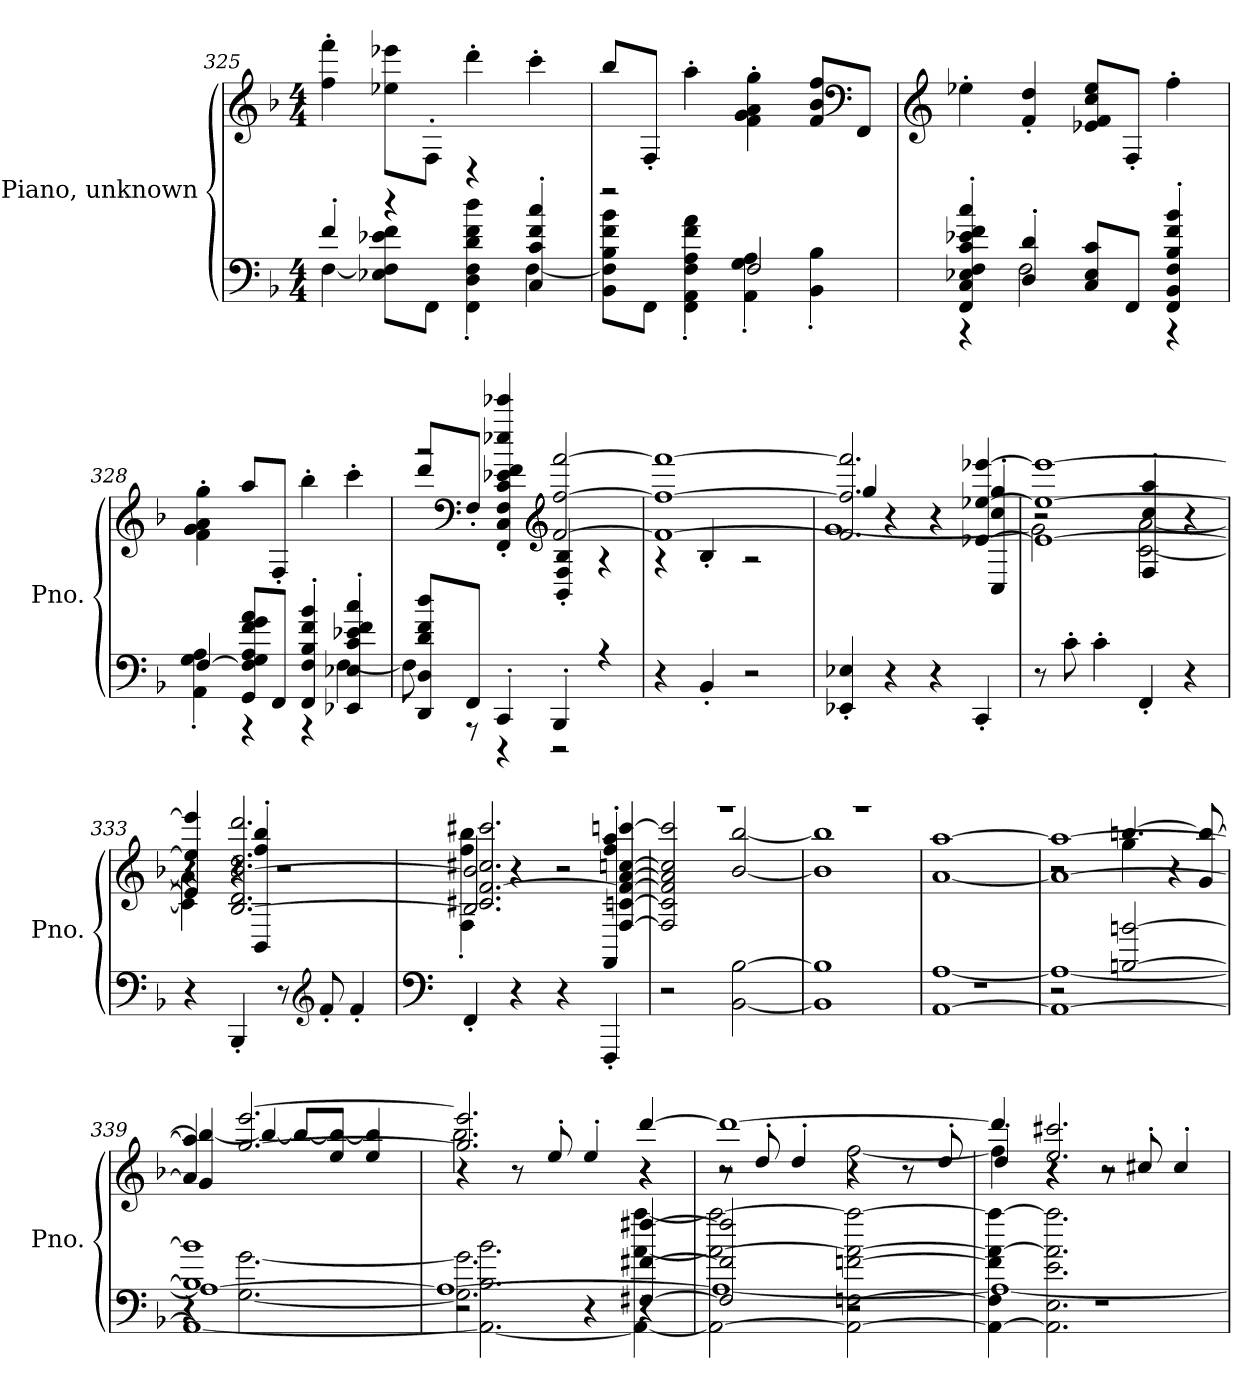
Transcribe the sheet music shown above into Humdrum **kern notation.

**kern	**kern
*part1	*part1
*staff2	*staff1
*I"Piano, unknown	*
*I'Pno.	*
*clefF4	*clefG2
*k[b-]	*k[b-]
*M4/4	*M4/4
=325	=325
*^	*
4f'/	[4F\	4ff\' 4fff\'
4r	8E-X\ 8F\] 8e-X\ 8f\L	8ee-X\ 8eee-X\L
.	8FF\J	8F'\J
4r	4FF\' 4D\' 4F\' 4d\' 4f\' 4dd\'	4ddd'\
4C/' 4c/' 4f/' 4cc/'	[4F\	4ccc'\
!!LO:LB:g=z
=326	=326	=326
2r	8BB-\ 8F\] 8B-\ 8f\ 8b-\L	8bb-/L
.	8FF\J	8F'/J
.	4FF\' 4AA\' 4F\' 4A\' 4f\' 4a\'	4aa'\
2F/	4AA\' 4G\' 4A\'	4f\' 4g\' 4a\' 4gg\'
.	4BB-\' 4B-\'	8f/ 8b-/ 8ff/L
*	*	*clefF4
.	.	8FF/J
=327	=327	=327
*	*	*clefG2
4FF/' 4C/' 4E-X/' 4F/' 4c/' 4e-X/' 4f/' 4cc/'	4r	4ee-X'\
4D/' 4d/'	2F\	4f/' 4dd/'
8C/ 8E-/ 8c/L	.	8e-X/ 8f/ 8cc/ 8ee-/L
8FF/J	.	8F'/J
4FF/' 4BB-/' 4F/' 4B-/' 4f/' 4b-/'	4r	4ff'\
=328	=328	=328
[4F/	4AA\' 4G\' 4A\'	4f\' 4g\' 4a\' 4gg\'
8GG/ 8F/] 8G/ 8A/ 8f/ 8g/ 8a/L	4r	8aa/L
8FF/J	.	8F'/J
4FF/' 4F/' 4B-/' 4f/' 4b-/'	4r	4bb-'\
4EE-X/' 4E-X/' 4c/' 4e-X/' 4f/' 4cc/'	[4F\	4ccc'\
=329	=329	=329
*	*	*^
8DD/ 8D/ 8d/ 8f/ 8dd/L	8F\]	2r	8ddd/L
*	*	*clefF4	*
8FF/J	8r	.	8F'/J
4CC'/	4r	.	4FF/' 4C/' 4F/' 4c/' 4e-X/' 4f/' 4ee-X/' 4eee-X/'
*	*	*clefG2	*
4BBB-'/	2r	[2f/ [2ff/ [2fff/	4BB-/' 4F/' 4B-/'
4r	.	.	4r
*v	*v	*	*
!!LO:LB:g=z	!!
=330	=330	=330
4r	1f_ 1ff_ 1fff_	4r
4BB-'/	.	4B-'/
2r	.	2r
=331	=331	=331
*	*	*^
4EE-X/' 4E-X/'	2.f/] 2.ff/] 2.fff/]	[1g	4gg/
4r	.	.	4r
4r	.	.	4r
4CC'/	[4e-X/ [4ee-X/ [4eee-X/	.	4C/' 4cc/' 4gg/'
=332	=332	=332	=332
8r	1e-_ 1ee-_ 1eee-_	2g\]	2r
8c'\	.	.	.
4c'\	.	.	.
4FF'/	.	[2c\ [2a\	4F/' 4cc/' 4aa/'
4r	.	.	4r
=333	=333	=333	=333
4r	4e-/] 4ee-/] 4eee-/]	4c\] 4a\]	4r
4BBB-'/	[2.B-/ 2.d/ [2.b-/ 2.dd/ 2.ddd/	4r	4BB-/' 4ff/' 4bb-/'
8r	.	2r	2r
*clefG2	*	*	*
8f'/	.	.	.
4f'/	.	.	.
=334	=334	=334	=334
*clefF4	*	*	*
4FF'/	2.B-/] 2.b-/]	4F\' 4ff\' 4bb-\'	2.c#X/ [2.f/ 2.cc#X/ 2.ccc#X/
4r	.	4r	.
4r	.	2r	.
4FFF'/	4FF/' 4ff/' 4aa/'	.	[4F/ [4cn/ 4f/_ [4a/ [4ccn/ [4cccn/
*	*	*v	*v
=335	=335	=335
2r	1r	2F/] 2c/] 2f/] 2a/] 2cc/] 2ccc/]
[2BB-\ [2B-\	.	[2b-/ [2bb-/
=336	=336	=336
1BB-] 1B-]	1r	1b-] 1bb-]
*	*v	*v
!!LO:PB:g=z
=337	=337
*^	*
*	*^	*
1r	[1A	[1AA	[1a [1aa
=338	=338	=338	=338
*	*	*	*^
*	*	*	*	*^
2r	1A_	1AA_	1a_ 1aa_	2r	2r
[2Bn/ [2bn/	.	.	.	4gg\	[4.bbn/
.	.	.	.	4r	.
.	.	.	.	.	8g/ 8bb/_
*	*	*	*	*v	*v
=339	=339	=339	=339	=339
*	*	*^	*	*
1B] 1b]	4r	1A_	1AA_	4a/] 4aa/]	4g/ 4bb/_
.	[2.G\ [2.g\	.	.	[2.gg/ [2.eee/	4bb/_
.	.	.	.	.	8bb/L_
.	.	.	.	.	8ee/ 8bb/_J
.	.	.	.	.	4ee/ 4bb/]
=340	=340	=340	=340	=340	=340
*	*	*	*	*	*^
2r	2.G\] 2.g\]	1A_	2.AA\_ 2.B-\ 2.b-\	2.gg/] 2.eee/]	2.bb-\	4r
.	.	.	.	.	.	8r
.	.	.	.	.	.	8ee'/
4r	.	.	.	.	.	4ee'/
[4F#X/ [4f#X/ [4ff#X/	4r	.	4AA\_ [4a\ [4aa\	[4ddd/	4r	4r
*	*	*v	*v	*	*	*
=341	=341	=341	=341	=341	=341
2F#/] 2f#/] 2ff#/]	1A_	2AA\_ 2a\_ 2aa\_	1ddd_	2r	8r
.	.	.	.	.	8dd'/
.	.	.	.	.	4dd'/
2r	.	2AA\_ [2Fn\ [2fn\ 2a\_ 2aa\_	.	[2ff\	4r
.	.	.	.	.	8r
.	.	.	.	.	8dd'/
=342	=342	=342	=342	=342	=342
1r	1A_	4AA\_ 4F\] 4f\] 4a\_ 4aa\_	4ddd/]	4ff\]	4dd'/
.	.	2.AA\] 2.E\ 2.e\ 2.a\] 2.aa\]	2.ee/ 2.ccc#X/	4r	4r
.	.	.	.	2r	8r
.	.	.	.	.	8cc#X'/
.	.	.	.	.	4cc#'/
*v	*v	*v	*	*	*
*	*v	*v	*v
=	=
*-	*-
